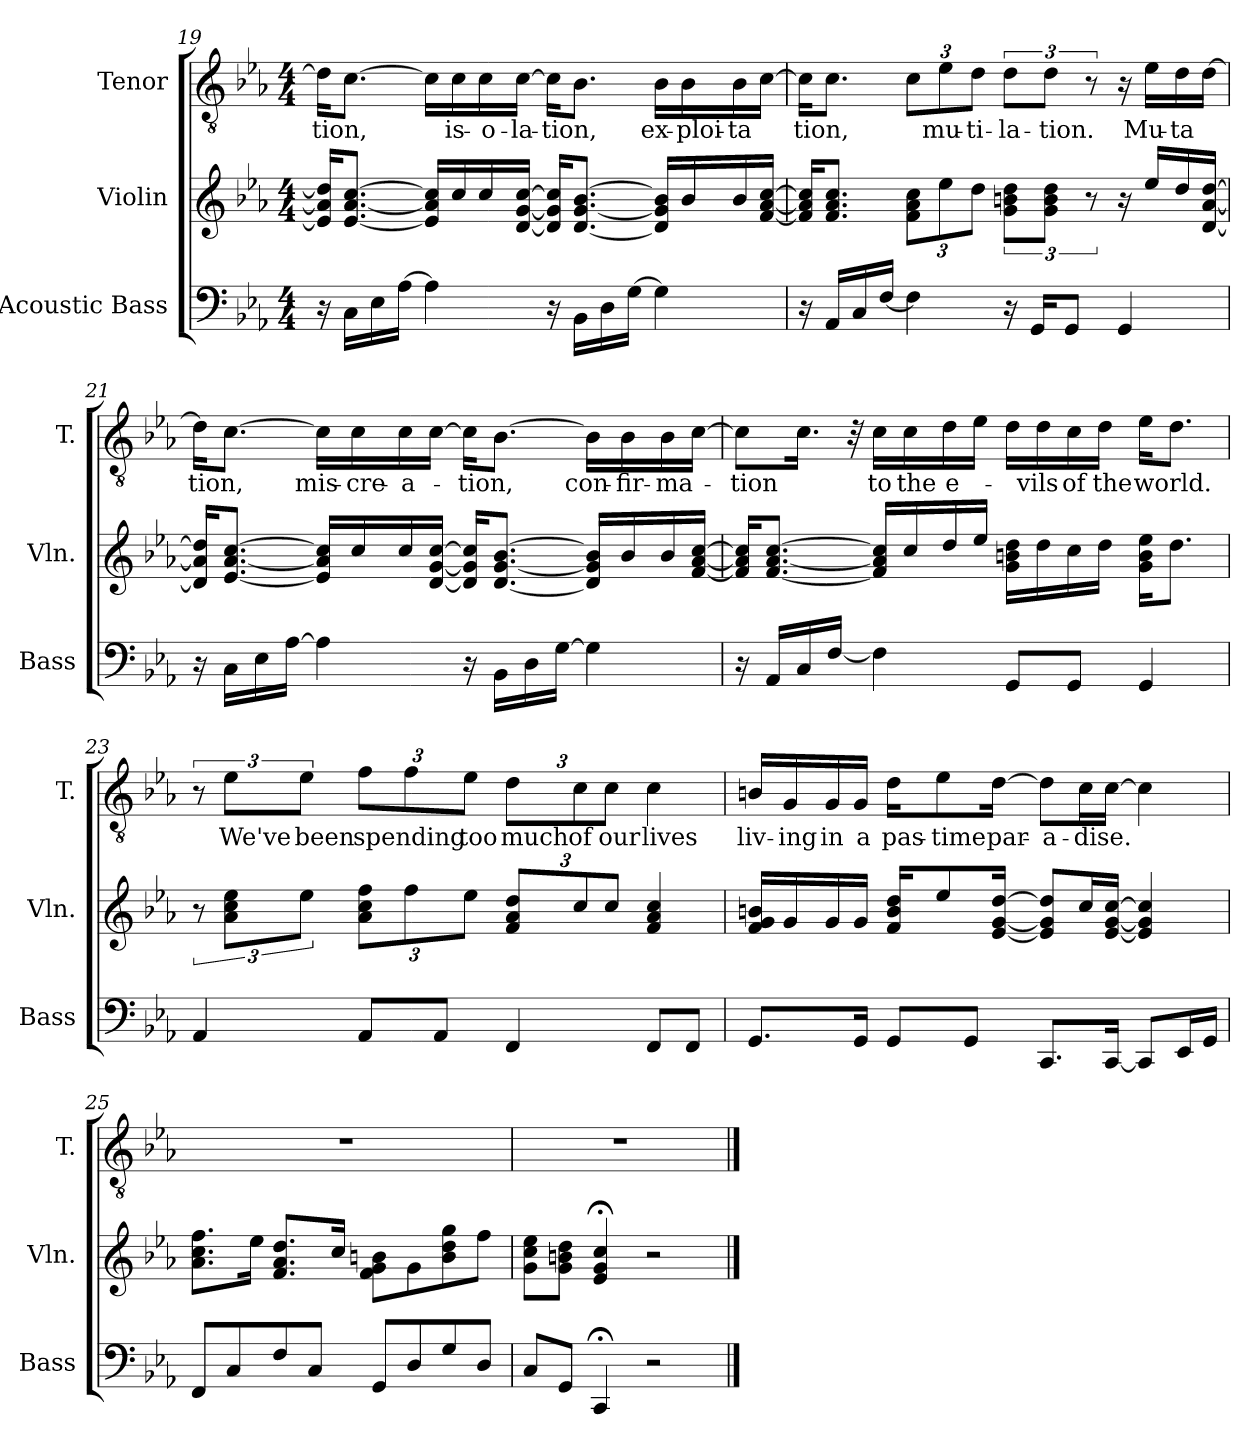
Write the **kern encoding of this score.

**kern	**kern	**kern	**text
*part3	*part2	*part1	*part1
*staff3	*staff2	*staff1	*staff1
*I"Acoustic Bass	*I"Violin	*I"Tenor	*
*I'Bass	*I'Vln.	*I'T.	*
!!LO:LB:g=z
*clefF4	*clefG2	*clefGv2	*
*ITrd7c12	*	*	*
*k[b-e-a-]	*k[b-e-a-]	*k[b-e-a-]	*
*M4/4	*M4/4	*M4/4	*
=19	=19	=19	=19
!	!	!	!LO:LY:b
16r	16e-/] 16a-/] 16dd/]KL	16d\KL]	-tion,
16CC\LL	[8.e-/ [8.a-/ [8.cc/J	[8.c\J	.
16EE-\	.	.	.
[16AA-\JJ	.	.	.
4AA-\]	16e-/] 16a-/] 16cc/]LL	16c\LL]	.
!	!	!	!LO:LY:b
.	16cc/	16c\	is-
!	!	!	!LO:LY:b
.	16cc/	16c\	-o-
!	!	!	!LO:LY:b
.	[16d/ [16g/ [16cc/JJ	[16c\JJ	-la-
!	!	!	!LO:LY:b
16r	16d/] 16g/] 16cc/]KL	16c\KL]	-tion,
16BBB-\LL	[8.d/ [8.g/ [8.b-/J	8.B-\J	.
16DD\	.	.	.
[16GG\JJ	.	.	.
!	!	!	!LO:LY:b
4GG\]	16d/] 16g/] 16b-/]LL	16B-\LL	ex-
!	!	!	!LO:LY:b
.	16b-/	16B-\	-ploi-
!	!	!	!LO:LY:b
.	16b-/	16B-\	-ta
.	[16f/ [16a-/ [16cc/JJ	[16c\JJ	.
=20	=20	=20	=20
!	!	!	!LO:LY:b
16r	16f/] 16a-/] 16cc/]KL	16c\KL]	tion,
16AAA-/LL	8.f/ 8.a-/ 8.cc/J	8.c\J	.
16CC/	.	.	.
[16FF/JJ	.	.	.
*	*Xbrackettup	*Xbrackettup	*
4FF\]	12f\ 12a-\ 12cc\L	12c\L	.
!	!	!	!LO:LY:b
.	12ee-\	12e-\	mu-
!	!	!	!LO:LY:b
.	12dd\J	12d\J	-ti-
*	*brackettup	*brackettup	*
!	!	!	!LO:LY:b
16r	12g\ 12bn\ 12dd\L	12d\L	-la-
16GGG/KL	.	.	.
!	!	!	!LO:LY:b
.	12g\ 12b\ 12dd\J	12d\J	-tion.
8GGG/J	.	.	.
.	12r	12r	.
4GGG/	16r	16r	.
!	!	!	!LO:LY:b
.	16ee-/LL	16e-\LL	Mu-
!	!	!	!LO:LY:b
.	16dd/	16d\	ta
.	[16d/ [16a-/ [16dd/JJ	[16d\JJ	.
!!LO:LB:g=z
=21	=21	=21	=21
!	!	!	!LO:LY:b
16r	16d/] 16a-/] 16dd/]KL	16d\KL]	tion,
16CC\LL	[8.e-/ [8.a-/ [8.cc/J	[8.c\J	.
16EE-\	.	.	.
[16AA-\JJ	.	.	.
!	!	!	!LO:LY:b
4AA-\]	16e-/] 16a-/] 16cc/]LL	16c\LL]	mis-
!	!	!	!LO:LY:b
.	16cc/	16c\	-cre-
!	!	!	!LO:LY:b
.	16cc/	16c\	-a-
.	[16d/ [16g/ [16cc/JJ	[16c\JJ	.
!	!	!	!LO:LY:b
16r	16d/] 16g/] 16cc/]KL	16c\KL]	-tion,
16BBB-\LL	[8.d/ [8.g/ [8.b-/J	[8.B-\J	.
16DD\	.	.	.
[16GG\JJ	.	.	.
!	!	!	!LO:LY:b
4GG\]	16d/] 16g/] 16b-/]LL	16B-\LL]	con-
!	!	!	!LO:LY:b
.	16b-/	16B-\	-fir-
!	!	!	!LO:LY:b
.	16b-/	16B-\	-ma-
.	[16f/ [16a-/ [16cc/JJ	[16c\JJ	.
!!LO:LB:g=z
=22	=22	=22	=22
!	!	!	!LO:LY:b
16r	16f/] 16a-/] 16cc/]KL	8c\L]	-tion
16AAA-/LL	[8.f/ [8.a-/ [8.cc/J	.	.
16CC/	.	16.c\Jk	.
[16FF/JJ	.	.	.
.	.	32r	.
!	!	!	!LO:LY:b
4FF\]	16f/] 16a-/] 16cc/]LL	16c\LL	to
!	!	!	!LO:LY:b
.	16cc/	16c\	the
!	!	!	!LO:LY:b
.	16dd/	16d\	e-
.	16ee-/JJ	16e-\JJ	.
8GGG/L	16g\ 16bn\ 16dd\LL	16d\LL	.
!	!	!	!LO:LY:b
.	16dd\	16d\	-vils
!	!	!	!LO:LY:b
8GGG/J	16cc\	16c\	of
!	!	!	!LO:LY:b
.	16dd\JJ	16d\JJ	the
!	!	!	!LO:LY:b
4GGG/	16g\ 16b\ 16ee-\KL	16e-\KL	world.
.	8.dd\J	8.d\J	.
!!LO:PB:g=z
=23	=23	=23	=23
4AAA-/	12r	12r	.
!	!	!	!LO:LY:b
.	12a-\ 12cc\ 12ee-\L	12e-\L	We've
!	!	!	!LO:LY:b
.	12ee-\J	12e-\J	been
*	*Xbrackettup	*Xbrackettup	*
!	!	!	!LO:LY:b
8AAA-/L	12a-\ 12cc\ 12ff\L	12f\L	spending
.	12ff\	12f\	.
8AAA-/J	.	.	.
!	!	!	!LO:LY:b
.	12ee-\J	12e-\J	too
!	!	!	!LO:LY:b
4FFF/	12f/ 12a-/ 12dd/L	12d\L	much
!	!	!	!LO:LY:b
.	12cc/	12c\	of
!	!	!	!LO:LY:b
.	12cc/J	12c\J	our
!	!	!	!LO:LY:b
8FFF/L	4f/ 4a-/ 4cc/	4c\	lives
8FFF/J	.	.	.
!!LO:LB:g=z
=24	=24	=24	=24
!	!	!	!LO:LY:b
8.GGG/L	16f/ 16g/ 16bn/LL	16Bn/LL	liv-
!	!	!	!LO:LY:b
.	16g/	16G/	-ing
!	!	!	!LO:LY:b
.	16g/	16G/	in
!	!	!	!LO:LY:b
16GGG/Jk	16g/JJ	16G/JJ	a
!	!	!	!LO:LY:b
8GGG/L	16f/ 16b/ 16dd/KL	16d\KL	pas-
!	!	!	!LO:LY:b
.	8ee-/	8e-\	-time
8GGG/J	.	.	.
!	!	!	!LO:LY:b
.	[16e-/ [16g/ [16dd/Jk	[16d\Jk	par-
!	!	!	!LO:LY:b
8.CCC/L	8e-/] 8g/] 8dd/]L	8d\L]	-a-
!	!	!	!LO:LY:b
.	16cc/L	16c\L	-dise.
[16CCC/Jk	[16e-/ [16g/ [16cc/JJ	[16c\JJ	.
8CCC/L]	4e-/] 4g/] 4cc/]	4c\]	.
16EEE-/L	.	.	.
16GGG/JJ	.	.	.
=25	=25	=25	=25
8FFF/L	8.a-\ 8.cc\ 8.ff\L	1r	.
8CC/	.	.	.
.	16ee-\Jk	.	.
8FF/	8.f/ 8.a-/ 8.dd/L	.	.
8CC/J	.	.	.
.	16cc/Jk	.	.
8GGG/L	8f\ 8g\ 8bn\L	.	.
8DD/	8g\	.	.
8GG/	8b\ 8dd\ 8gg\	.	.
8DD/J	8ff\J	.	.
=26	=26	=26	=26
8CC/L	8g\ 8cc\ 8ee-\L	1r	.
8GGG/J	8g\ 8bn\ 8dd\J	.	.
4CCC;/	4e-/;< 4g/;< 4cc/;<	.	.
2r	2r	.	.
==	==	==	==
*-	*-	*-	*-
